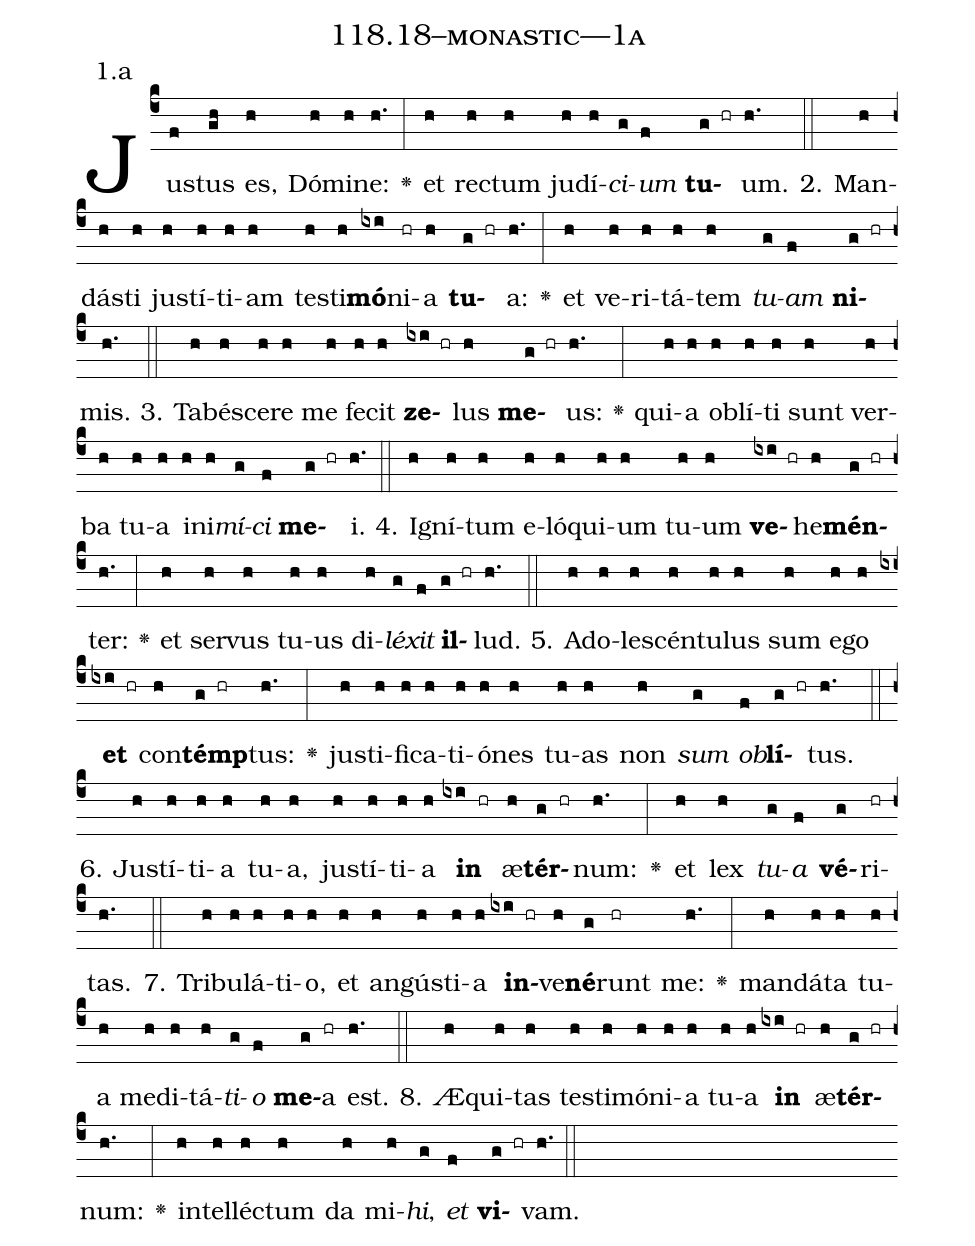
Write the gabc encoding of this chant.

name: 118.18--monastic---1a;
annotation: 1.a;
%%
(c4)Jus(f)tus(gh) es,(h) Dó(h)mi(h)ne:(h.) <v>\greheightstar</v>(:) et(h) rec(h)tum(h) ju(h)dí(h)<i>ci</i>(g)<i>um</i>(f) <b>tu</b>(g hr)um.(h.) (::)
2. Man(h)dás(h)ti(h) jus(h)tí(h)ti(h)am(h) tes(h)ti(h)<b>mó</b>(ixi)ni(hr)a(h) <b>tu</b>(g hr)a:(h.) <v>\greheightstar</v>(:) et(h) ve(h)ri(h)tá(h)tem(h) <i>tu</i>(g)<i>am</i>(f) <b>ni</b>(g hr)mis.(h.) (::)
3. Ta(h)bé(h)sce(h)re(h) me(h) fe(h)cit(h) <b>ze</b>(ixi hr)lus(h) <b>me</b>(g hr)us:(h.) <v>\greheightstar</v>(:) qui(h)a(h) ob(h)lí(h)ti(h) sunt(h) ver(h)ba(h) tu(h)a(h) in(h)i(h)<i>mí</i>(g)<i>ci</i>(f) <b>me</b>(g hr)i.(h.) (::)
4. I(h)gní(h)tum(h) e(h)ló(h)qui(h)um(h) tu(h)um(h) <b>ve</b>(ixi hr)he(h)<b>mén</b>(g hr)ter:(h.) <v>\greheightstar</v>(:) et(h) ser(h)vus(h) tu(h)us(h) di(h)<i>lé</i>(g)<i>xit</i>(f) <b>il</b>(g hr)lud.(h.) (::)
5. Ad(h)o(h)le(h)scén(h)tu(h)lus(h) sum(h) e(h)go(h) <b>et</b>(ixi hr) con(h)<b>témp</b>(g hr)tus:(h.) <v>\greheightstar</v>(:) jus(h)ti(h)fi(h)ca(h)ti(h)ó(h)nes(h) tu(h)as(h) non(h) <i>sum</i>(g) <i>ob</i>(f)<b>lí</b>(g hr)tus.(h.) (::)
6. Jus(h)tí(h)ti(h)a(h) tu(h)a,(h) jus(h)tí(h)ti(h)a(h) <b>in</b>(ixi hr) æ(h)<b>tér</b>(g hr)num:(h.) <v>\greheightstar</v>(:) et(h) lex(h) <i>tu</i>(g)<i>a</i>(f) <b>vé</b>(g)ri(hr)tas.(h.) (::)
7. Tri(h)bu(h)lá(h)ti(h)o,(h) et(h) an(h)gús(h)ti(h)a(h) <b>in</b>(ixi hr)ve(h)<b>né</b>(g)runt(hr) me:(h.) <v>\greheightstar</v>(:) man(h)dá(h)ta(h) tu(h)a(h) me(h)di(h)tá(h)<i>ti</i>(g)<i>o</i>(f) <b>me</b>(g)a(hr) est.(h.) (::)
8. Æ(h)qui(h)tas(h) tes(h)ti(h)mó(h)ni(h)a(h) tu(h)a(h) <b>in</b>(ixi hr) æ(h)<b>tér</b>(g hr)num:(h.) <v>\greheightstar</v>(:) in(h)tel(h)léc(h)tum(h) da(h) mi(h)<i>hi</i>,(g) <i>et</i>(f) <b>vi</b>(g hr)vam.(h.) (::)
